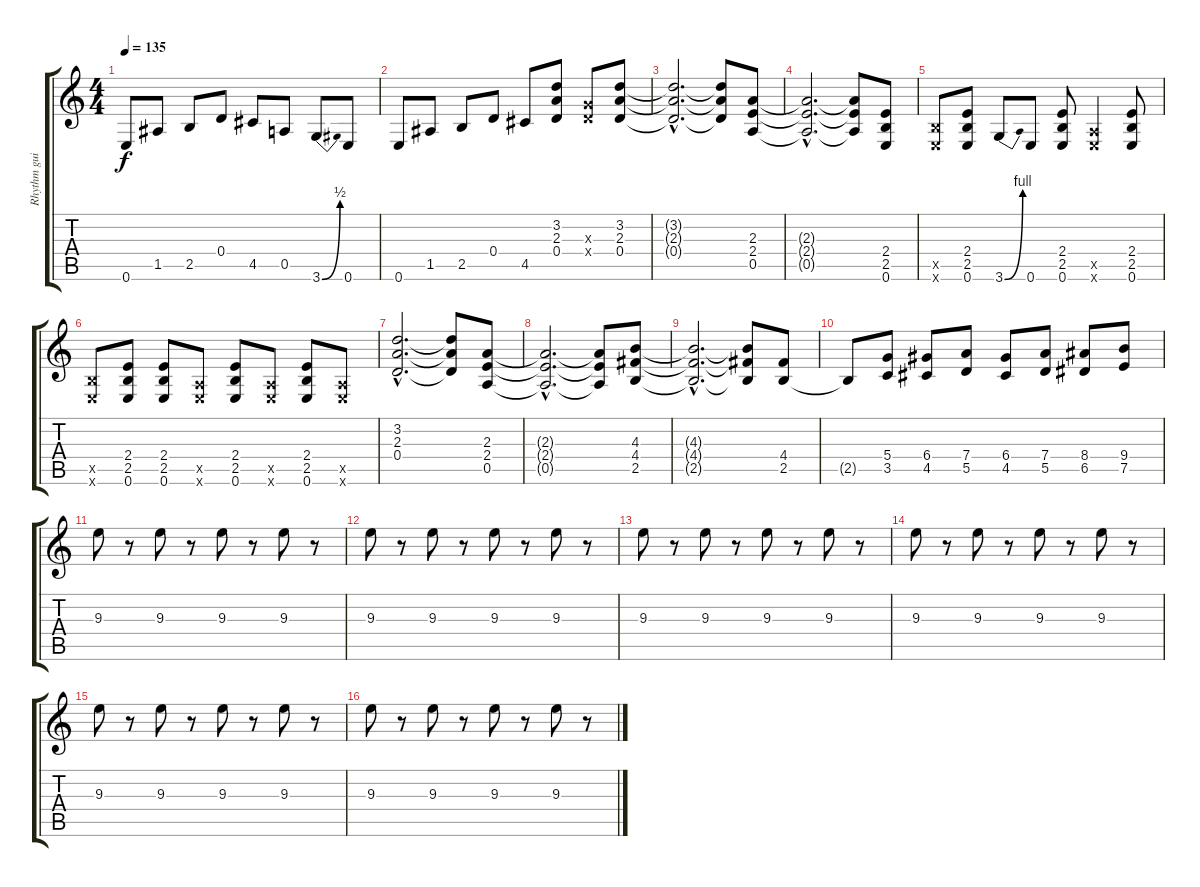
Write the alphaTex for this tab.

\track ("Rhythm guitar 1" "Rhythm gui") {instrument distortionguitar}
\staff {score tabs}
\tuning (E4 B3 G3 D3 A2 E2) {hide}
\ts (4 4)
\tempo 135
\clef g2
\ks c
0.6.8{dy f} 1.5.8 2.5.8 0.4.8 4.5.8 0.5.8 3.6{be (bend 0 0 60 2)}.8 0.6.8 |
0.6.8 1.5.8 2.5.8 0.4.8 4.5.8 (3.2 2.3 0.4).8 (0.3{x} 0.4{x}).8 (3.2 2.3 0.4).8 |
(3.2{hac t} 2.3{hac t} 0.4{hac t}).2{d} (3.2{t} 2.3{t} 0.4{t}).8 (2.3 2.4 0.5).8 |
(2.3{hac t} 2.4{hac t} 0.5{hac t}).2{d} (2.3{t} 2.4{t} 0.5{t}).8 (2.4 2.5 0.6).8 |
(2.5{x} 0.6{x}).8 (2.4 2.5 0.6).8 3.6{be (bend 0 0 60 4)}.8 0.6.8 (2.4 2.5 0.6).8 (0.5{x} 0.6{x}).4 (2.4 2.5 0.6).8 |
(2.5{x} 0.6{x}).8 (2.4 2.5 0.6).8 (2.4 2.5 0.6).8 (0.5{x} 0.6{x}).8 (2.4 2.5 0.6).8 (0.5{x} 0.6{x}).8 (2.4 2.5 0.6).8 (0.5{x} 0.6{x}).8 |
(3.2{hac} 2.3{hac} 0.4{hac}).2{d} (3.2{t} 2.3{t} 0.4{t}).8 (2.3 2.4 0.5).8 |
(2.3{hac t} 2.4{hac t} 0.5{hac t}).2{d} (2.3{t} 2.4{t} 0.5{t}).8 (4.3 4.4 2.5).8 |
(4.3{hac t} 4.4{hac t} 2.5{hac t}).2{d} (4.3{t} 4.4{t} 2.5{t}).8 (4.4 2.5).8 |
2.5{t}.8 (5.4 3.5).8 (6.4 4.5).8 (7.4 5.5).8 (6.4 4.5).8 (7.4 5.5).8 (8.4 6.5).8 (9.4 7.5).8 |
9.3.8 r.8 9.3.8 r.8 9.3.8 r.8 9.3.8 r.8 |
9.3.8 r.8 9.3.8 r.8 9.3.8 r.8 9.3.8 r.8 |
9.3.8 r.8 9.3.8 r.8 9.3.8 r.8 9.3.8 r.8 |
9.3.8 r.8 9.3.8 r.8 9.3.8 r.8 9.3.8 r.8 |
9.3.8 r.8 9.3.8 r.8 9.3.8 r.8 9.3.8 r.8 |
9.3.8 r.8 9.3.8 r.8 9.3.8 r.8 9.3.8 r.8
